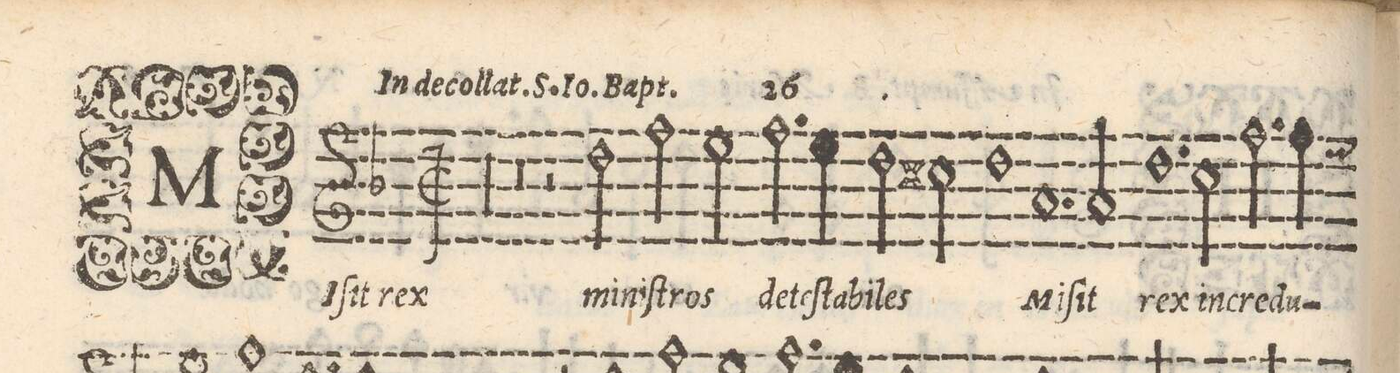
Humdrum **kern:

**kern	**text
*I"CANTVS	*
*clefG2	*
*k[b-]	*
*met(C|)	*
*M2/1	*
00r	.
=2-	=2-
=3-	=3-
0r	.
=4-	=4-
2r	.
2dd\	mi-
2ff\	-ni-
2ee\	-ſtros
=5-	=5-
2.ff\	de-
4ee\	-te-
2dd\	-ſta-
2cc#X\	-bi-
=6-	=6-
1dd	-les
1.a	Mi-
=7-	=7-
2a/	-ſit
1.dd	rex
=8-	=8-
2ccny\	in-
2.ff\	-cre-
4ff\	-du-
*custos:ee	*
=9-	=9-
*-	*-
